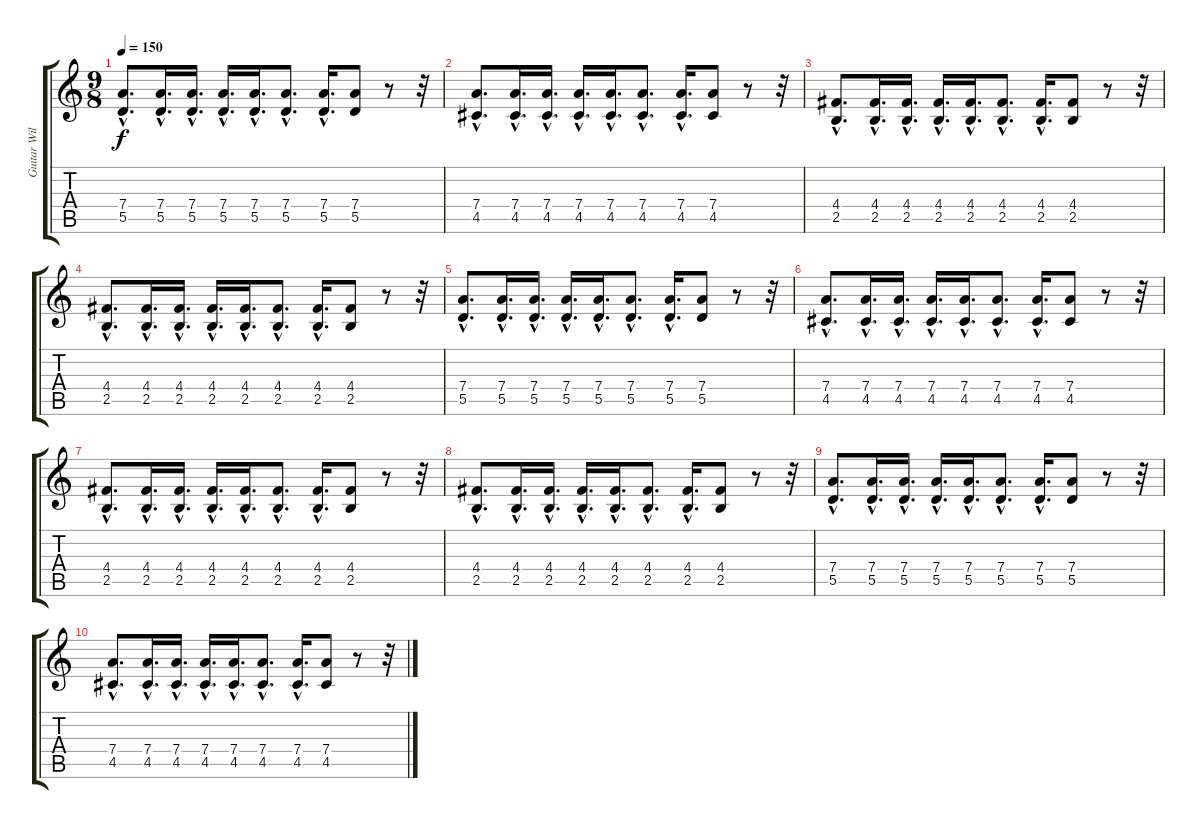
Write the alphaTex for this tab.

\track ("Guitar Willem" "Guitar Wil") {instrument distortionguitar}
\staff {score tabs}
\tuning (E4 B3 G3 D3 A2 E2) {hide}
\ts (9 8)
\tempo 150
\clef g2
\ks c
(7.4{hac} 5.5{hac}).8{d dy f instrument distortionguitar} (7.4{hac} 5.5{hac}).16{d} (7.4{hac} 5.5{hac}).16{d} (7.4{hac} 5.5{hac}).16{d} (7.4{hac} 5.5{hac}).16{d} (7.4{hac} 5.5{hac}).8{d} (7.4{hac} 5.5{hac}).16{d} (7.4 5.5).8 r.8 r.32 |
(7.4{hac} 4.5{hac}).8{d instrument distortionguitar} (7.4{hac} 4.5{hac}).16{d} (7.4{hac} 4.5{hac}).16{d} (7.4{hac} 4.5{hac}).16{d} (7.4{hac} 4.5{hac}).16{d} (7.4{hac} 4.5{hac}).8{d} (7.4{hac} 4.5{hac}).16{d} (7.4 4.5).8 r.8 r.32 |
(4.4{hac} 2.5{hac}).8{d instrument distortionguitar} (4.4{hac} 2.5{hac}).16{d} (4.4{hac} 2.5{hac}).16{d} (4.4{hac} 2.5{hac}).16{d} (4.4{hac} 2.5{hac}).16{d} (4.4{hac} 2.5{hac}).8{d} (4.4{hac} 2.5{hac}).16{d} (4.4 2.5).8 r.8 r.32 |
(4.4{hac} 2.5{hac}).8{d instrument distortionguitar} (4.4{hac} 2.5{hac}).16{d} (4.4{hac} 2.5{hac}).16{d} (4.4{hac} 2.5{hac}).16{d} (4.4{hac} 2.5{hac}).16{d} (4.4{hac} 2.5{hac}).8{d} (4.4{hac} 2.5{hac}).16{d} (4.4 2.5).8 r.8 r.32 |
(7.4{hac} 5.5{hac}).8{d instrument distortionguitar} (7.4{hac} 5.5{hac}).16{d} (7.4{hac} 5.5{hac}).16{d} (7.4{hac} 5.5{hac}).16{d} (7.4{hac} 5.5{hac}).16{d} (7.4{hac} 5.5{hac}).8{d} (7.4{hac} 5.5{hac}).16{d} (7.4 5.5).8 r.8 r.32 |
(7.4{hac} 4.5{hac}).8{d instrument distortionguitar} (7.4{hac} 4.5{hac}).16{d} (7.4{hac} 4.5{hac}).16{d} (7.4{hac} 4.5{hac}).16{d} (7.4{hac} 4.5{hac}).16{d} (7.4{hac} 4.5{hac}).8{d} (7.4{hac} 4.5{hac}).16{d} (7.4 4.5).8 r.8 r.32 |
(4.4{hac} 2.5{hac}).8{d instrument distortionguitar} (4.4{hac} 2.5{hac}).16{d} (4.4{hac} 2.5{hac}).16{d} (4.4{hac} 2.5{hac}).16{d} (4.4{hac} 2.5{hac}).16{d} (4.4{hac} 2.5{hac}).8{d} (4.4{hac} 2.5{hac}).16{d} (4.4 2.5).8 r.8 r.32 |
(4.4{hac} 2.5{hac}).8{d instrument distortionguitar} (4.4{hac} 2.5{hac}).16{d} (4.4{hac} 2.5{hac}).16{d} (4.4{hac} 2.5{hac}).16{d} (4.4{hac} 2.5{hac}).16{d} (4.4{hac} 2.5{hac}).8{d} (4.4{hac} 2.5{hac}).16{d} (4.4 2.5).8 r.8 r.32 |
(7.4{hac} 5.5{hac}).8{d instrument distortionguitar} (7.4{hac} 5.5{hac}).16{d} (7.4{hac} 5.5{hac}).16{d} (7.4{hac} 5.5{hac}).16{d} (7.4{hac} 5.5{hac}).16{d} (7.4{hac} 5.5{hac}).8{d} (7.4{hac} 5.5{hac}).16{d} (7.4 5.5).8 r.8 r.32 |
(7.4{hac} 4.5{hac}).8{d instrument distortionguitar} (7.4{hac} 4.5{hac}).16{d} (7.4{hac} 4.5{hac}).16{d} (7.4{hac} 4.5{hac}).16{d} (7.4{hac} 4.5{hac}).16{d} (7.4{hac} 4.5{hac}).8{d} (7.4{hac} 4.5{hac}).16{d} (7.4 4.5).8 r.8 r.32
